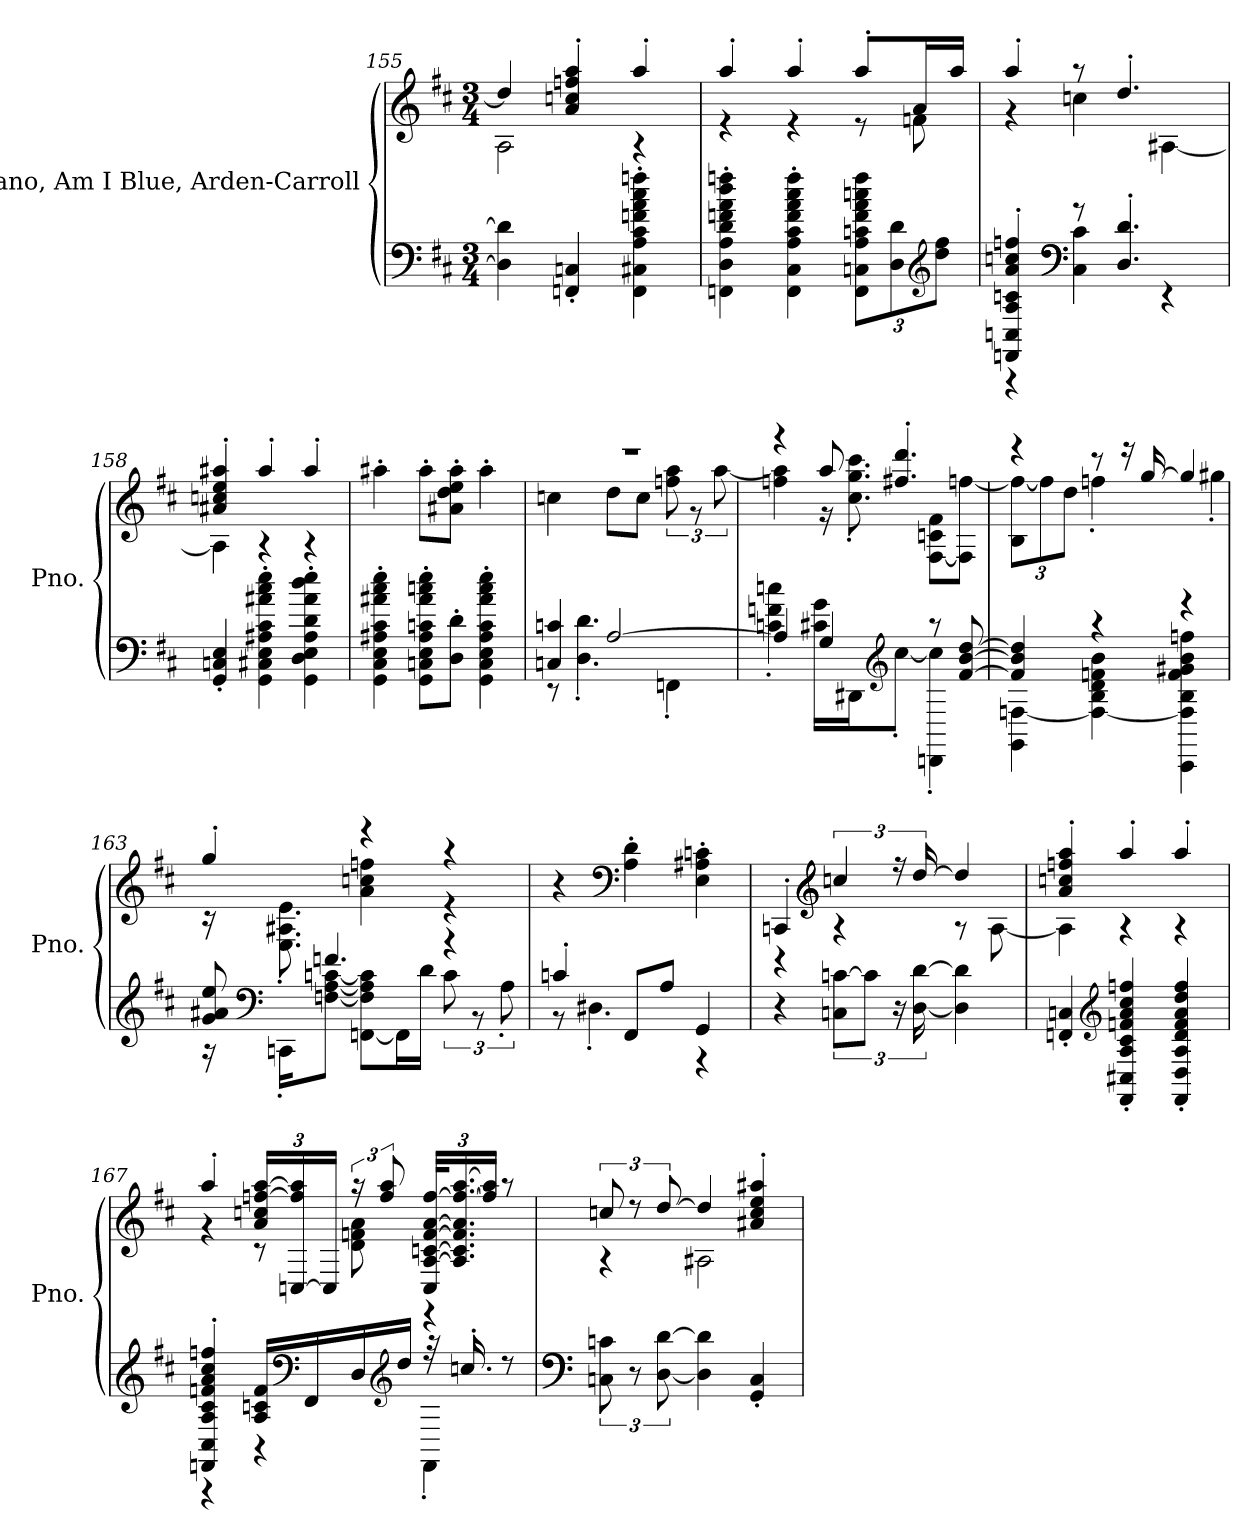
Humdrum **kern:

**kern	**kern
*part1	*part1
*staff2	*staff1
*I"Piano, Am I Blue, Arden-Carroll	*
*I'Pno.	*
*clefF4	*clefG2
*k[f#c#]	*k[f#c#]
*M3/4	*M3/4
=155	=155
*	*^
4D\] 4d\]	4dd/]	2A\
4FFn/' 4Cn/'	4a/' 4ccn/' 4ffn/' 4aa/'	.
4FF\' 4C#X\' 4A\' 4c#\' 4fn\' 4a\' 4cc#\' 4ffn\'	4aa'/	4r
=156	=156	=156
4FFn\' 4D\' 4A\' 4d\' 4fn\' 4a\' 4dd\' 4ffn\'	4aa'/	4r
4FF\' 4C#\' 4A\' 4c#\' 4f\' 4a\' 4cc#\' 4ff\'	4aa'/	4r
*Xbrackettup	*	*
12FF\ 12Cn\ 12A\ 12cn\ 12f\ 12a\ 12ccn\ 12ff\L	8aa'/L	8r
12D\ 12d\	.	.
.	16a/L	8fn\
*clefG2	*	*
12dd\ 12ff\J	.	.
.	16aa/JJ	.
=157	=157	=157
*^	*	*
4FFn/' 4Cn/' 4A/' 4cn/' 4a/' 4ccn/' 4ffn/'	4r	4aa'/	4r
*clefF4	*	*	*
8r	4C\ 4c\	8r	4ccn\
4.D/' 4.d/'	.	4.dd'/	.
.	4r	.	[4A#X\
*v	*v	*	*
!!LO:LB:g=z	!!
=158	=158	=158
4GG/' 4Cn/' 4E/'	4a#X/' 4ccn/' 4ee/' 4aa#X/'	4A#\]
4GG\' 4C#X\' 4E\' 4A#X\' 4c#\' 4a#X\' 4cc#\' 4ee\'	4aa#'/	4r
4GG\' 4D\' 4E\' 4A#\' 4d\' 4a#\' 4dd\' 4ee\'	4aa#'/	4r
*	*v	*v
=159	=159
4GG\' 4C#\' 4E\' 4A#X\' 4c#\' 4a#X\' 4cc#\' 4ee\'	4aa#X'\
8GG\' 8Cn\' 8E\' 8A#\' 8cn\' 8a#\' 8ccn\' 8ee\'L	8aa#'\L
8D\' 8d\'J	8a#X\' 8dd\' 8ee\' 8aa#\'J
4GG\' 4C\' 4E\' 4A#\' 4c\' 4a#\' 4cc\' 4ee\'	4aa#'\
=160	=160
*^	*^
4Cn/ 4cn/	8r	2.r	4ccn\
.	4.D\' 4.d\'	.	.
[2A/	.	.	8dd\L
.	.	.	8cc\J
.	4FFn'\	.	12ffn\ 12aa\
.	.	.	12r
.	.	.	[12aa\
=161	=161	=161	=161
4A/]	4cn\' 4fn\' 4ccn\'	4r	4ffn\ 4aa\]
4G/	16c#X\ 16g\LL	8aa/	16r
.	16DD#X\J	.	8.cc#\' 8.gg\' 8.ccc#\'
*clefG2	*	*	*
.	[8cc'\J	4.ff#X/' 4.ddd/'	.
8r	4DDn\' 4cc\]'	.	[8F#\ 8cn\ 8f#\L
[8f/ [8b/ [8dd/	.	.	8F#\] [8ffn\J
!!LO:LB:g=z	!!
=162	=162	=162	=162
*	*	*	*Xbrackettup
4f/] 4b/] 4dd/]	4GG\ [4Fn\	4r	12B\ 12ff\_L
.	.	.	12ff\]
.	.	.	12dd\J
4r	4F\_ 4B\ 4d\ 4fn\ 4b\	8r	4ffn'\
.	.	16r	.
.	.	[16gg/	.
4r	4CC#\ 4F\] 4B\ 4f\ 4g#X\ 4b\ 4ffn\	4gg/]	4gg#X'\
=163	=163	=163	=163
8g/ 8a#X/ 8ee/	16r	4gg'/	16r
*clefF4	*	*	*
.	16CCn'\KL	.	8.E\' 8.A#X\' 8.e\'
4.fn/	[8Fn\ [8A\ [8cn\J	.	.
.	[8FFn\ 8F\] 8A\] 8c\]L	4r	4a\ 4ccn\ 4ffn\
.	16FF\L]	.	.
.	16d\JJ	.	.
*	*brackettup	*	*
4r	12c\	4r	4r
.	12r	.	.
.	12A'\	.	.
*	*	*v	*v
=164	=164	=164
4cn'/	8r	4r
.	4.D#X'\	.
*	*	*clefF4
8FF#/L	.	4A\' 4d\'
8A/J	.	.
4GG/	4r	4E\' 4A#X\' 4cn\'
*v	*v	*
=165	=165
*	*^
4r	4CCn'/	4r
*	*clefG2	*
*	*brackettup	*
12Cn\ [12cn\L	6ccn/	4r
12c\J]	.	.
24r	24r	.
[24D\ [24d\	[24dd/	.
4D\] 4d\]	4dd/]	8r
.	.	[8A\
!!LO:PB:g=z	!!
=166	=166	=166
4FFn/' 4Cn/'	4a/' 4ccn/' 4ffn/' 4aa/'	4A\]
*clefG2	*	*
4FF/' 4C#X/' 4A/' 4c#/' 4fn/' 4a/' 4cc#/' 4ffn/'	4aa'/	4r
4FF/' 4D/' 4A/' 4d/' 4f/' 4a/' 4dd/' 4ff/'	4aa'/	4r
=167	=167	=167
*^	*	*
4FFn/' 4C#/' 4A/' 4c#/' 4fn/' 4a/' 4cc#/' 4ffn/'	4r	4aa'/	4r
*	*	*Xbrackettup	*
16A/ 16cn/ 16f/LL	4r	24a/ 24ccn/ [24ffn/ [24aa/LL	8r
.	.	[24Cn/ 24ff/] 24aa/]	.
*clefF4	*	*	*
16FF/	.	.	.
.	.	24C/JJ]	.
*	*	*brackettup	*
16D/	.	24r	8d\ 8fn\ 8a\
.	.	12ff/ 12aa/	.
*clefG2	*	*	*
16dd/JJ	.	.	.
*	*	*Xbrackettup	*
32r	4FF'\	48C/ [48A/ [48cn/ [48f/ [48a/ [48ff/KLL	4r
.	.	24.A/] 24.c/] 24.f/] 24.a/] 24.ff/_ [24.aa/	.
16.ccn'/	.	.	.
.	.	24ff/] 24aa/]JJ	.
8r	.	8r	.
*v	*v	*	*
=168	=168	=168
*clefF4	*	*
*	*brackettup	*
12Cn\ 12cn\	12ccn/	4r
12r	12r	.
[12D\ [12d\	[12dd/	.
4D\] 4d\]	4dd/]	2A#X\
4GG/' 4C/'	4a#X/' 4cc/' 4ee/' 4aa#X/'	.
*	*v	*v
=	=
*-	*-
